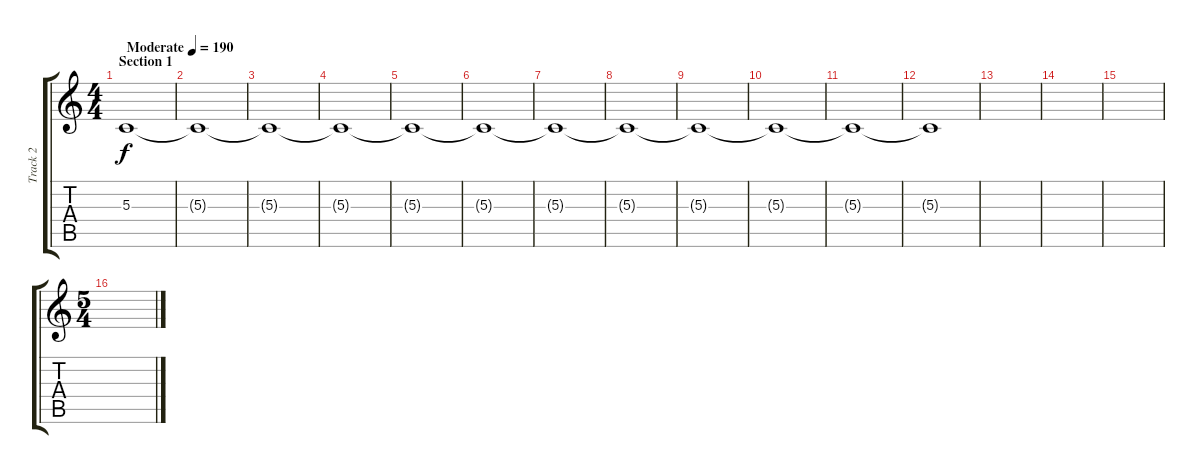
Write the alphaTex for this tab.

\track ("Track 2" "Track 2") {instrument pad2warm}
\staff {score tabs}
\tuning (E4 B3 G3 D3 A2 E2) {hide}
\ts (4 4)
\section ("" "Section 1")
\tempo (190 "Moderate")
\clef g2
\ks c
5.3.1{dy f instrument pad2warm} |
5.3{t}.1 |
5.3{t}.1 |
5.3{t}.1 |
5.3{t}.1 |
5.3{t}.1 |
5.3{t}.1 |
5.3{t}.1 |
5.3{t}.1 |
5.3{t}.1 |
5.3{t}.1 |
5.3{t}.1 |
|
|
|
\ts (5 4)
